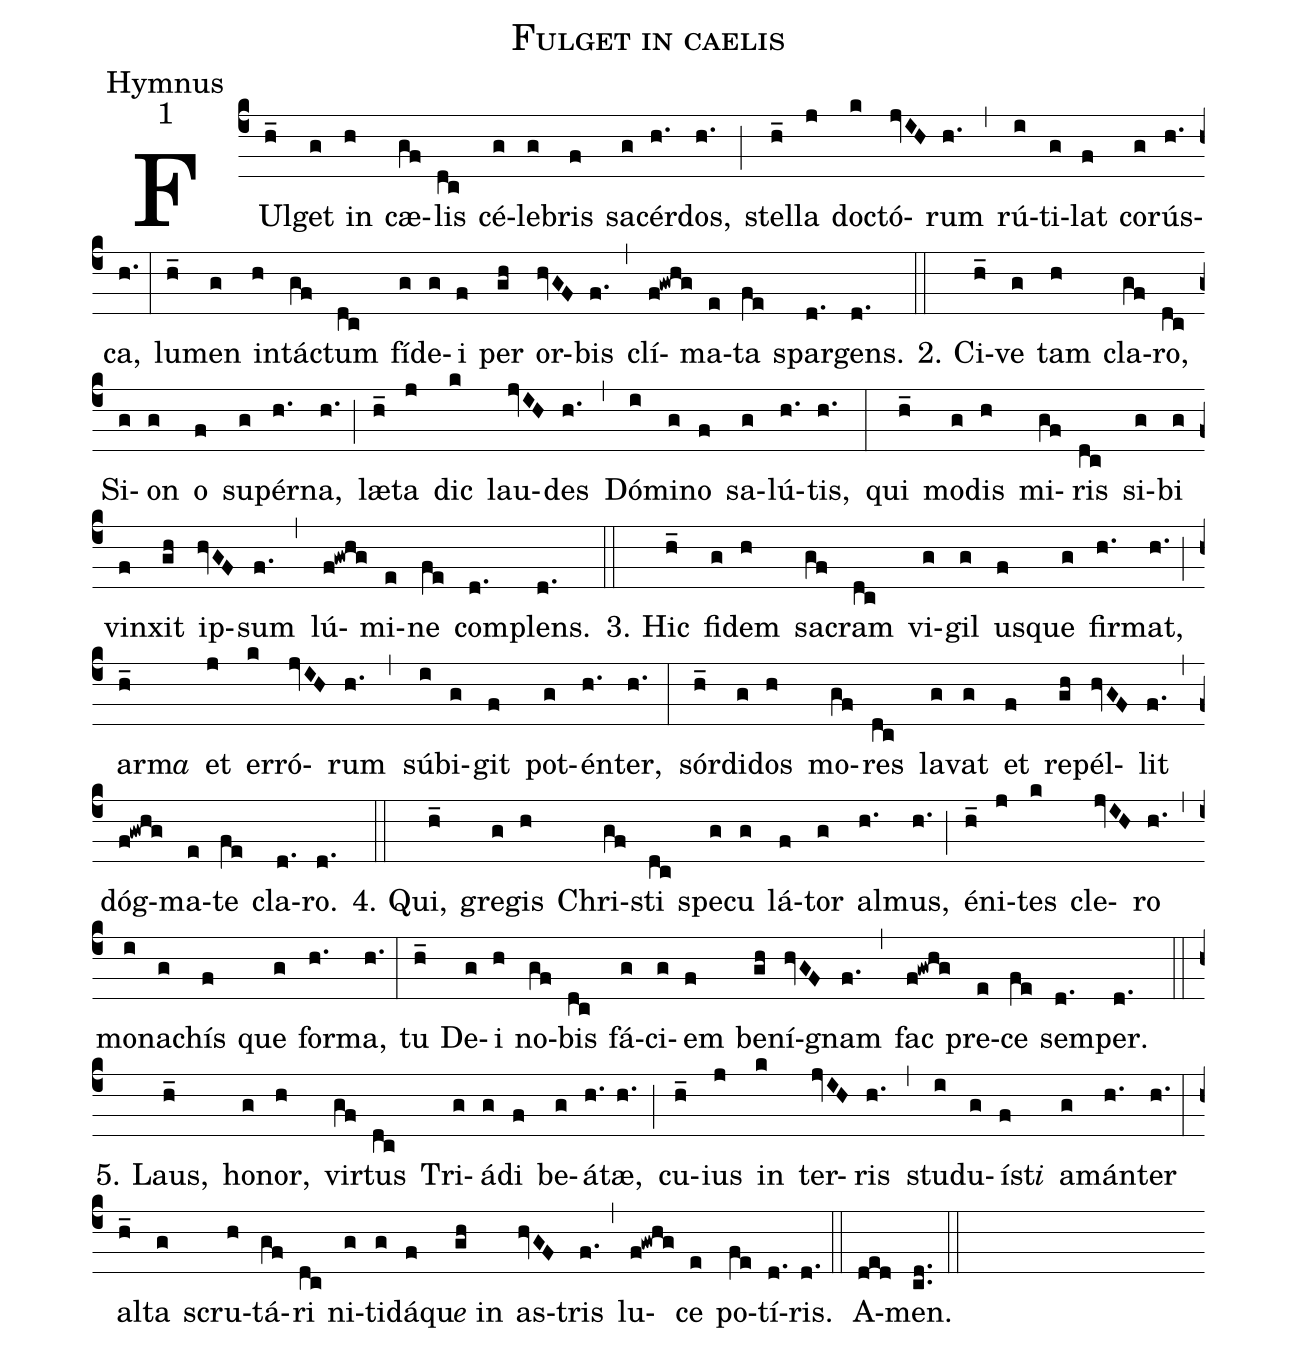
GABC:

name:Fulget in caelis;
office-part:Hymnus;
mode:1;
%%
(c4)FUl(h_)get(g) in(h) cæ(gf)lis(dc) cé(g)le(g)bris(f) sa(g)cér(h.)dos,(h.) (;)
stel(h_)la(j) doc(k)tó(jvIH)rum(h.) (,) rú(i)ti(g)lat(f) co(g)rús(h.)ca,(h.) (:)
lu(h_)men(g) in(h)tác(gf)tum(dc) fí(g)de(g)i(f) per(gh) or(hvGF)bis(f.) (,)
clí(f!gwhg)ma(e)ta(fe) spar(d.)gens.(d.) (::)


2. Ci(h_)ve(g) tam(h) cla(gf)ro,(dc) Si(g)on(g) o(f) su(g)pér(h.)na,(h.) (;)
læ(h_)ta(j) dic(k) lau(jvIH)des(h.) (,) Dó(i)mi(g)no(f) sa(g)lú(h.)tis,(h.) (:)
qui(h_) mo(g)dis(h) mi(gf)ris(dc) si(g)bi(g) vin(f)xit(gh) ip(hvGF)sum(f.) (,)
lú(f!gwhg)mi(e)ne(fe) com(d.)plens.(d.) (::)

3. Hic(h_) fi(g)dem(h) sa(gf)cram(dc) vi(g)gil(g) us(f)que(g) fir(h.)mat,(h.) (;)
arm<i>a</i>(h_) et(j) er(k)ró(jvIH)rum(h.) (,) súb(i)i(g)git(f) pot(g)én(h.)ter,(h.) (:)
sór(h_)di(g)dos(h) mo(gf)res(dc) la(g)vat(g) et(f) re(gh)pél(hvGF)lit(f.) (,)
dóg(f!gwhg)ma(e)te(fe) cla(d.)ro.(d.) (::)

4. Qui,(h_) gre(g)gis(h) Chri(gf)sti(dc) spe(g)cu(g) lá(f)tor(g) al(h.)mus,(h.) (;)
é(h_)ni(j)tes(k) cle(jvIH)ro(h.) (,) mo(i)na(g)chís(f) que(g) for(h.)ma,(h.) (:)
tu(h_) De(g)i(h) no(gf)bis(dc) fá(g)ci(g)em(f) be(gh)ní(hvGF)gnam(f.) (,)
fac(f!gwhg) pre(e)ce(fe) sem(d.)per.(d.) (::)

5. Laus,(h_) ho(g)nor,(h) vir(gf)tus(dc) Tri(g)á(g)di(f) be(g)á(h.)tæ,(h.) (;)
cu(h_)ius(j) in(k) ter(jvIH)ris(h.) (,) stu(i)du(g)íst<i>i</i>(f) a(g)mán(h.)ter(h.) (:)
al(h_)ta(g) scru(h)tá(gf)ri(dc) ni(g)ti(g)dá(f)qu<i>e</i>  in(gh) as(hvGF)tris(f.) (,)
lu(f!gwhg)ce(e) po(fe)tí(d.)ris.(d.) (::)
A(ded)men.(cd..) (::)
